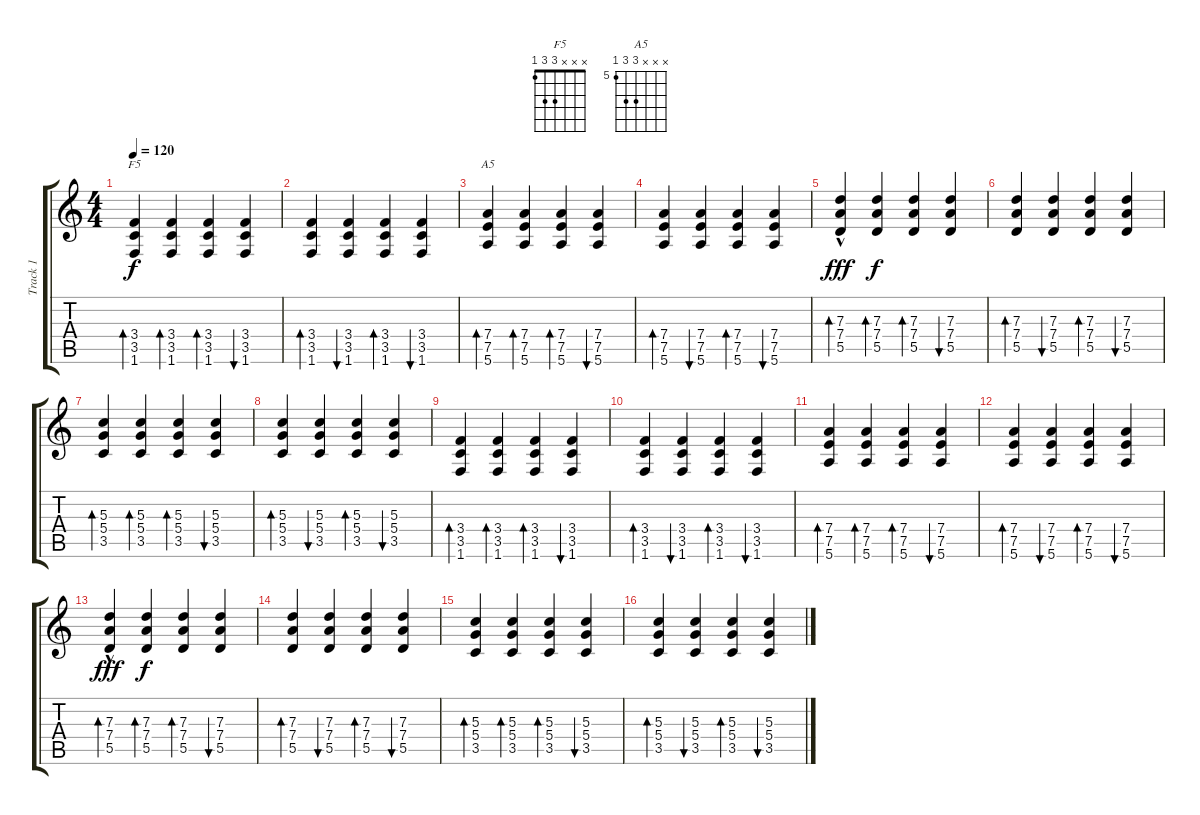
\track ("Track 1" "Track 1") {instrument distortionguitar}
\staff {score tabs}
\tuning (E4 B3 G3 D3 A2 E2) {hide}
\chord ("F5" x x x 3 3 1)
\chord ("A5" x x x 7 7 5) {firstfret 5}
\ts (4 4)
\tempo 120
\clef g2
\ks c
(3.4 3.5 1.6).4{bd 60 ch "F5" dy f} (3.4 3.5 1.6).4{bd 60} (3.4 3.5 1.6).4{bd 60} (3.4 3.5 1.6).4{bu 60} |
(3.4 3.5 1.6).4{bd 60} (3.4 3.5 1.6).4{bu 60} (3.4 3.5 1.6).4{bd 60} (3.4 3.5 1.6).4{bu 60} |
(7.4 7.5 5.6).4{bd 60 ch "A5"} (7.4 7.5 5.6).4{bd 60} (7.4 7.5 5.6).4{bd 60} (7.4 7.5 5.6).4{bu 60} |
(7.4 7.5 5.6).4{bd 60} (7.4 7.5 5.6).4{bu 60} (7.4 7.5 5.6).4{bd 60} (7.4 7.5 5.6).4{bu 60} |
(7.3{hac} 7.4{hac} 5.5{hac}).4{bd 60 dy fff} (7.3 7.4 5.5).4{bd 60 dy f} (7.3 7.4 5.5).4{bd 60} (7.3 7.4 5.5).4{bu 60} |
(7.3 7.4 5.5).4{bd 60} (7.3 7.4 5.5).4{bu 60} (7.3 7.4 5.5).4{bd 60} (7.3 7.4 5.5).4{bu 60} |
(5.3 5.4 3.5).4{bd 60} (5.3 5.4 3.5).4{bd 60} (5.3 5.4 3.5).4{bd 60} (5.3 5.4 3.5).4{bu 60} |
(5.3 5.4 3.5).4{bd 60} (5.3 5.4 3.5).4{bu 60} (5.3 5.4 3.5).4{bd 60} (5.3 5.4 3.5).4{bu 60} |
(3.4 3.5 1.6).4{bd 60} (3.4 3.5 1.6).4{bd 60} (3.4 3.5 1.6).4{bd 60} (3.4 3.5 1.6).4{bu 60} |
(3.4 3.5 1.6).4{bd 60} (3.4 3.5 1.6).4{bu 60} (3.4 3.5 1.6).4{bd 60} (3.4 3.5 1.6).4{bu 60} |
(7.4 7.5 5.6).4{bd 60} (7.4 7.5 5.6).4{bd 60} (7.4 7.5 5.6).4{bd 60} (7.4 7.5 5.6).4{bu 60} |
(7.4 7.5 5.6).4{bd 60} (7.4 7.5 5.6).4{bu 60} (7.4 7.5 5.6).4{bd 60} (7.4 7.5 5.6).4{bu 60} |
(7.3{hac} 7.4{hac} 5.5{hac}).4{bd 60 dy fff} (7.3 7.4 5.5).4{bd 60 dy f} (7.3 7.4 5.5).4{bd 60} (7.3 7.4 5.5).4{bu 60} |
(7.3 7.4 5.5).4{bd 60} (7.3 7.4 5.5).4{bu 60} (7.3 7.4 5.5).4{bd 60} (7.3 7.4 5.5).4{bu 60} |
(5.3 5.4 3.5).4{bd 60} (5.3 5.4 3.5).4{bd 60} (5.3 5.4 3.5).4{bd 60} (5.3 5.4 3.5).4{bu 60} |
(5.3 5.4 3.5).4{bd 60} (5.3 5.4 3.5).4{bu 60} (5.3 5.4 3.5).4{bd 60} (5.3 5.4 3.5).4{bu 60}
